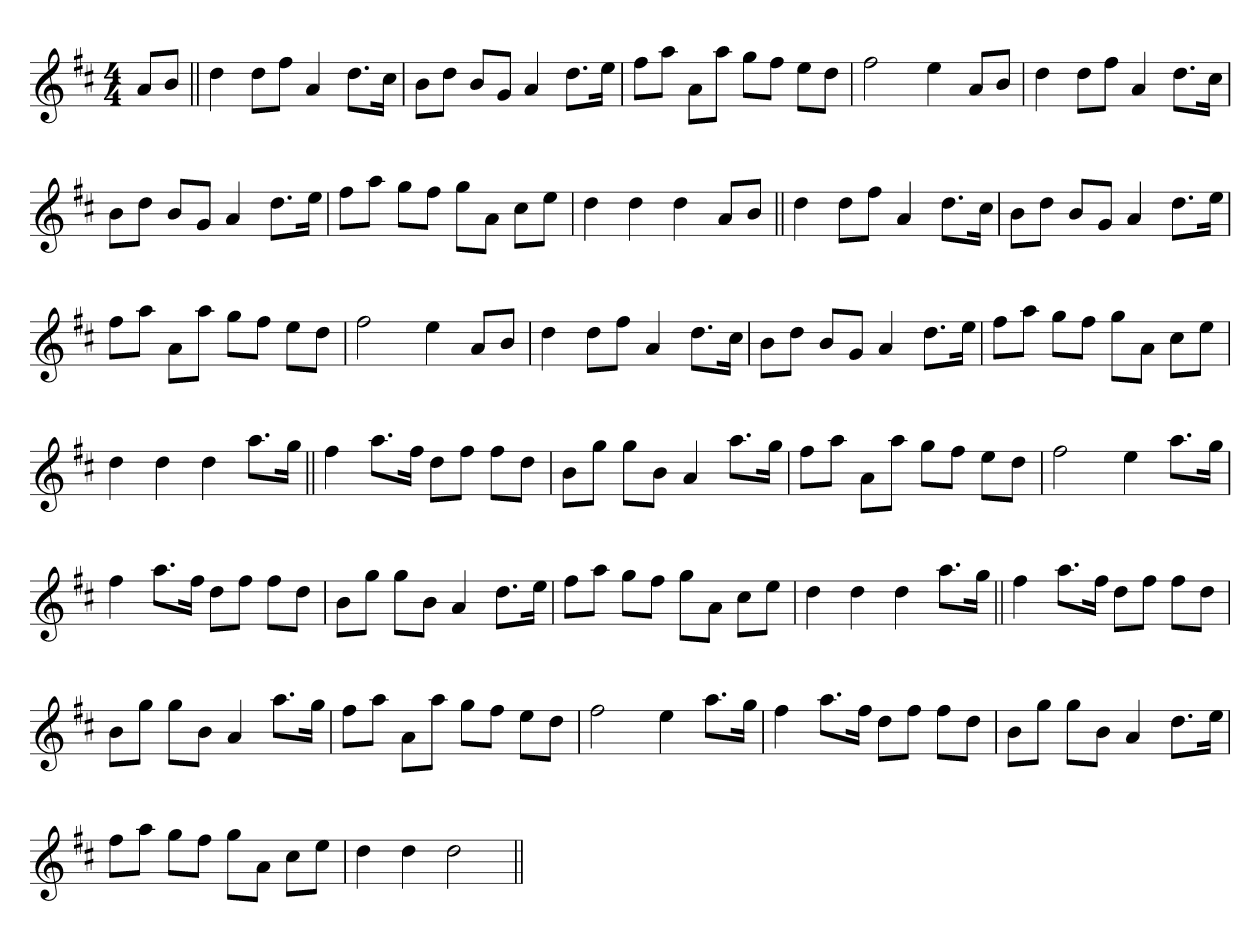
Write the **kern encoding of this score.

**kern
*part1
*staff1
*clefG2
*k[f#c#]
*D:
*M4/4
=1
8aL
8bJ
=||
4dd
8ddL
8ff#J
4a
8.ddL
16cc#Jk
=
8bL
8ddJ
8bL
8gJ
4a
8.ddL
16eeJk
=
8ff#L
8aaJ
8aL
8aaJ
8ggL
8ff#J
8eeL
8ddJ
=
2ff#
4ee
8aL
8bJ
=
4dd
8ddL
8ff#J
4a
8.ddL
16cc#Jk
=
8bL
8ddJ
8bL
8gJ
4a
8.ddL
16eeJk
=
8ff#L
8aaJ
8ggL
8ff#J
8ggL
8aJ
8cc#L
8eeJ
=
4dd
4dd
4dd
8aL
8bJ
=||
4dd
8ddL
8ff#J
4a
8.ddL
16cc#Jk
=
8bL
8ddJ
8bL
8gJ
4a
8.ddL
16eeJk
=
8ff#L
8aaJ
8aL
8aaJ
8ggL
8ff#J
8eeL
8ddJ
=
2ff#
4ee
8aL
8bJ
=
4dd
8ddL
8ff#J
4a
8.ddL
16cc#Jk
=
8bL
8ddJ
8bL
8gJ
4a
8.ddL
16eeJk
=
8ff#L
8aaJ
8ggL
8ff#J
8ggL
8aJ
8cc#L
8eeJ
=
4dd
4dd
4dd
8.aaL
16ggJk
=||
4ff#
8.aaL
16ff#Jk
8ddL
8ff#J
8ff#L
8ddJ
=
8bL
8ggJ
8ggL
8bJ
4a
8.aaL
16ggJk
=
8ff#L
8aaJ
8aL
8aaJ
8ggL
8ff#J
8eeL
8ddJ
=
2ff#
4ee
8.aaL
16ggJk
=
4ff#
8.aaL
16ff#Jk
8ddL
8ff#J
8ff#L
8ddJ
=
8bL
8ggJ
8ggL
8bJ
4a
8.ddL
16eeJk
=
8ff#L
8aaJ
8ggL
8ff#J
8ggL
8aJ
8cc#L
8eeJ
=
4dd
4dd
4dd
8.aaL
16ggJk
=||
4ff#
8.aaL
16ff#Jk
8ddL
8ff#J
8ff#L
8ddJ
=
8bL
8ggJ
8ggL
8bJ
4a
8.aaL
16ggJk
=
8ff#L
8aaJ
8aL
8aaJ
8ggL
8ff#J
8eeL
8ddJ
=
2ff#
4ee
8.aaL
16ggJk
=
4ff#
8.aaL
16ff#Jk
8ddL
8ff#J
8ff#L
8ddJ
=
8bL
8ggJ
8ggL
8bJ
4a
8.ddL
16eeJk
=
8ff#L
8aaJ
8ggL
8ff#J
8ggL
8aJ
8cc#L
8eeJ
=
4dd
4dd
2dd
=||
*-
